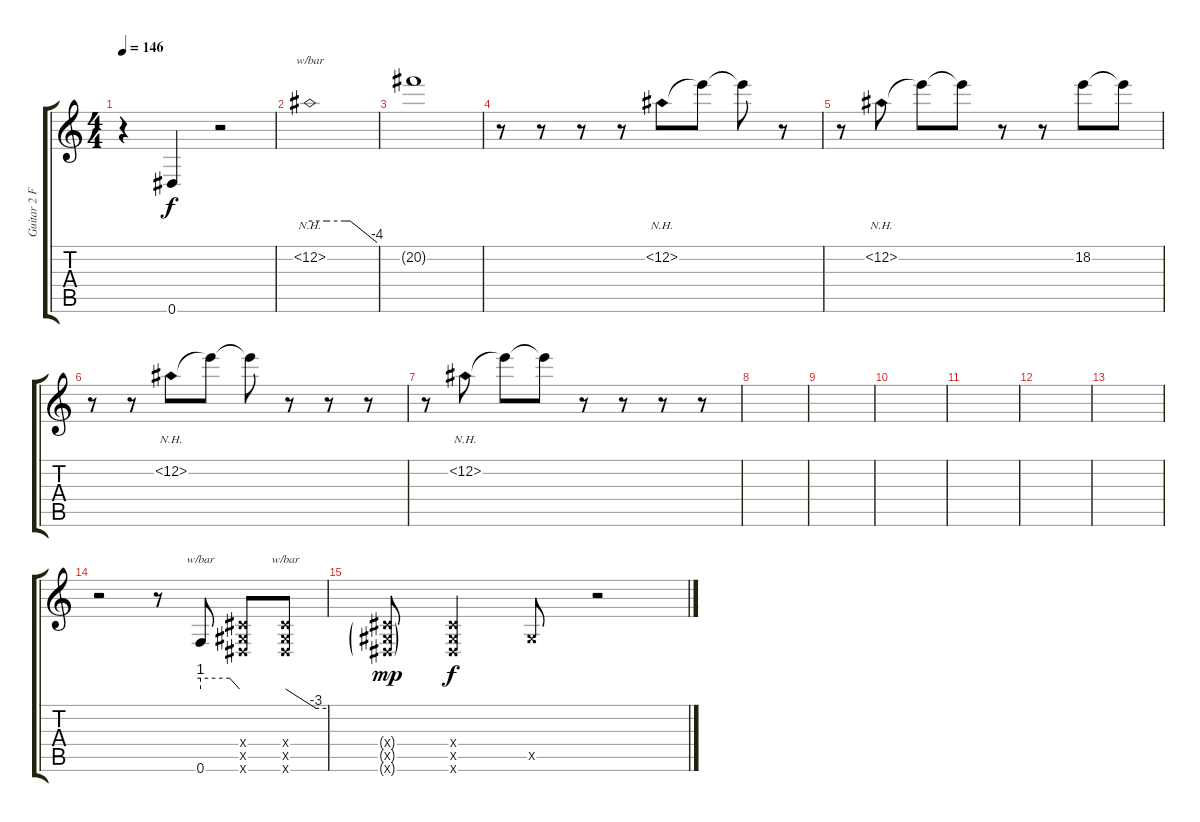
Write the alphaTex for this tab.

\track ("Guitar 2 Fills And Solo" "Guitar 2 F") {instrument distortionguitar}
\staff {score tabs}
\tuning (Eb4 Bb3 Gb3 Db3 Ab2 Eb2) {hide}
\ts (4 4)
\tempo 146
\clef g2
\ks c
r.4{dy f} 0.6.4 r.2{volume 0} |
20.2{nh}.1{tbe (custom default 0 0 15 0 31 0 36 0 60 -16) volume 13} |
20.2{t}.1 |
r.8 r.8 r.8 r.8 18.2{nh}.8 18.2{t}.8 18.2{t}.8 r.8 |
r.8 18.2{nh}.8 18.2{t}.8 18.2{t}.8 r.8 r.8 18.2.8 18.2{t}.8 |
r.8 r.8 18.2{nh}.8 18.2{t}.8 18.2{t}.8 r.8 r.8 r.8 |
r.8 18.2{nh}.8 18.2{t}.8 18.2{t}.8 r.8 r.8 r.8 r.8 |
|
|
|
|
|
|
r.2 r.8 0.6.8{tbe (custom default 0 4 45 4 60 0)} (0.4{x} 0.5{x} 0.6{x}).8 (0.4{x} 0.5{x} 0.6{x}).8{tbe (custom default 0 0 45 -12 60 -12)} |
(0.4{g x} 0.5{g x} 0.6{g x}).8{dy mp} (0.4{x} 0.5{x} 0.6{x}).4{dy f} 0.5{x}.8 r.2
